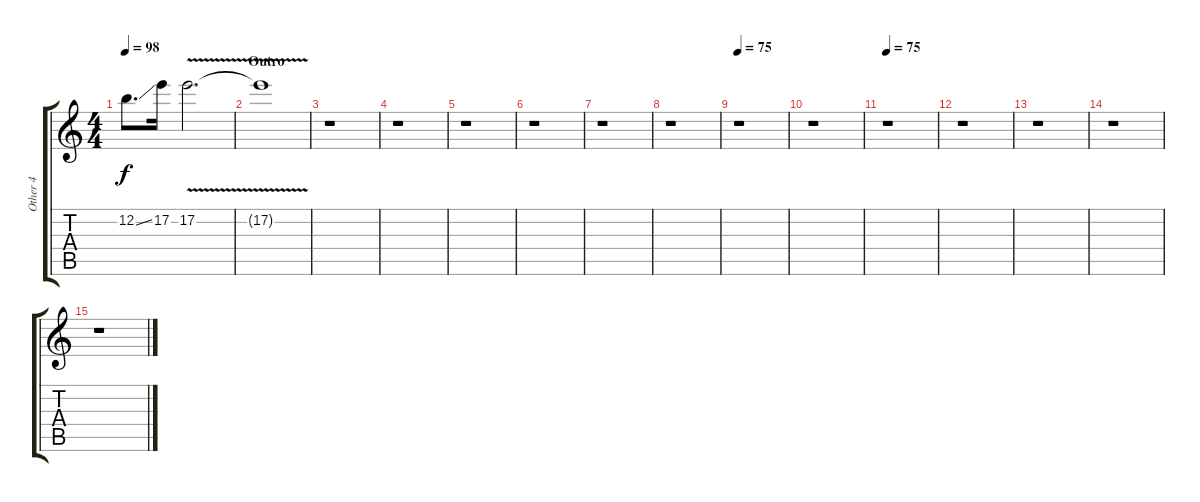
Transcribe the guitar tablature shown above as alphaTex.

\track ("Other 4" "Other 4") {instrument overdrivenguitar}
\staff {score tabs}
\tuning (E4 B3 G3 D3 A2 D2) {hide}
\ts (4 4)
\tempo 98
\clef g2
\ks c
12.2{ss}.8{d dy f} 17.2.16 17.2{v}.2{d volume 2} |
\section ("" "Outro")
17.2{t}.1 |
r.1 |
r.1 |
r.1 |
r.1 |
r.1 |
r.1 |
\tempo 75
r.1 |
r.1 |
\tempo 98
\tempo 75
r.1 |
r.1 |
r.1 |
r.1 |
r.1
